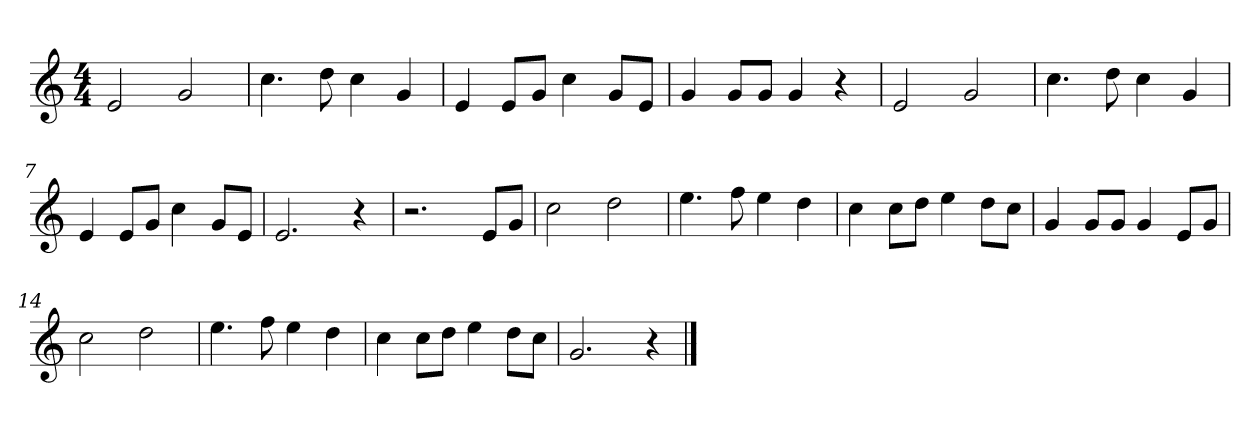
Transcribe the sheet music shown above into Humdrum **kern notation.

**kern
*part1
*staff1
*k[]
*M4/4
*MM120
=1
2e
2g
=2
4.cc
8dd
4cc
4g
=3
4e
8eL
8gJ
4cc
8gL
8eJ
=4
4g
8gL
8gJ
4g
4r
=5
2e
2g
=6
4.cc
8dd
4cc
4g
=7
4e
8eL
8gJ
4cc
8gL
8eJ
=8
2.e
4r
=9
2.r
8eL
8gJ
=10
2cc
2dd
=11
4.ee
8ff
4ee
4dd
=12
4cc
8ccL
8ddJ
4ee
8ddL
8ccJ
=13
4g
8gL
8gJ
4g
8eL
8gJ
=14
2cc
2dd
=15
4.ee
8ff
4ee
4dd
=16
4cc
8ccL
8ddJ
4ee
8ddL
8ccJ
=17
2.g
4r
==
*-
